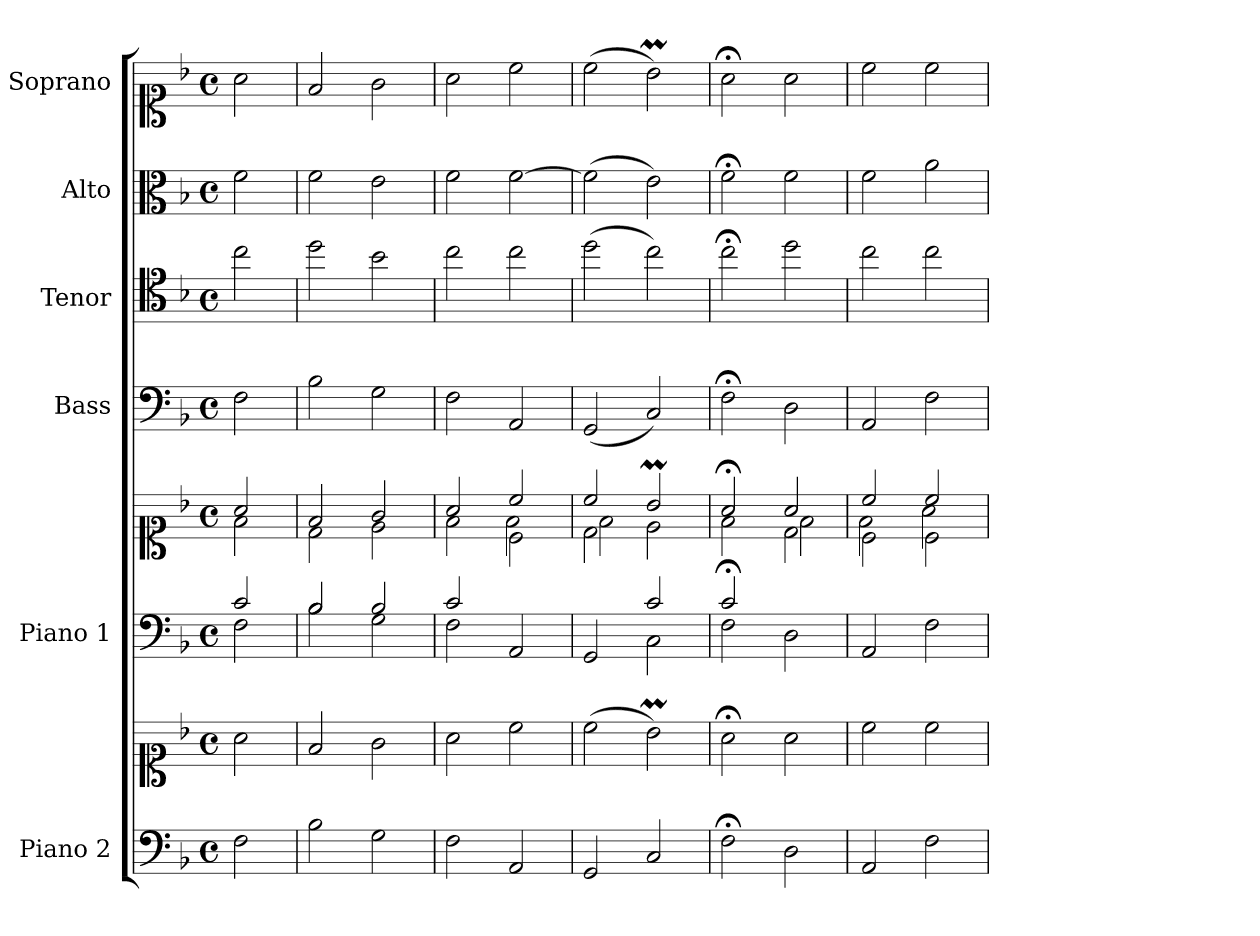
**kern	**kern	**kern	**kern	**kern	**kern	**kern	**kern
*part6	*part6	*part5	*part5	*part4	*part3	*part2	*part1
*staff8	*staff7	*staff6	*staff5	*staff4	*staff3	*staff2	*staff1
*I"Piano 2	*	*I"Piano 1	*	*I"Bass	*I"Tenor	*I"Alto	*I"Soprano
*I'Pno 2	*	*I'Pno 1	*	*I'B.	*I'T.	*I'A.	*I'S.
*clefF4	*clefC1	*clefF4	*clefC1	*clefF4	*clefC4	*clefC3	*clefC1
*	*	*	*	*	*ITrd7c12	*	*
*k[b-]	*k[b-]	*k[b-]	*k[b-]	*k[b-]	*k[b-]	*k[b-]	*k[b-]
*F:	*F:	*F:	*F:	*F:	*F:	*F:	*F:
*M4/4	*M4/4	*M4/4	*M4/4	*M4/4	*M4/4	*M4/4	*M4/4
*met(c)	*met(c)	*met(c)	*met(c)	*met(c)	*met(c)	*met(c)	*met(c)
=1	=1	=1	=1	=1	=1	=1	=1
*	*	*^	*^	*	*	*	*
2F\	2a\	2c/	2F\	2a/	2f\	2F\	2c\	2f\	2a\
=2	=2	=2	=2	=2	=2	=2	=2	=2	=2
2B-\	2f/	2B-/	2B-\	2f/	2d\	2B-\	2d\	2f\	2f/
2G\	2g\	2B-/	2G\	2g/	2e\	2G\	2B-\	2e\	2g\
=3	=3	=3	=3	=3	=3	=3	=3	=3	=3
*	*	*	*	*	*^	*	*	*	*
2F\	2a\	2c/	2F\	2a/	2ryy	2f\	2F\	2c\	2f\	2a\
2AA/	2cc\	2ryy	2AA/	2cc/	2c\	2f\	2AA/	2c\	[>2f\	2cc\
=4	=4	=4	=4	=4	=4	=4	=4	=4	=4	=4
2GG/	(2cc\	2ryy	2GG/	2cc/	2d\	2f\	(2GG/	(2d\	(2f\]	(2cc\
2C/	2b-M\)	2c/	2C\	2b-M/	2ryy	2e\	2C/)	2c\)	2e\)	2b-M\)
=5	=5	=5	=5	=5	=5	=5	=5	=5	=5	=5
2F;\	2a;<\	2c;/	2F\	2a;</	2ryy	2f\	2F;<\	2c;<\	2f;<\	2a;<\
2D\	2a\	2ryy	2D\	2a/	2d\	2f\	2D\	2d\	2f\	2a\
*	*	*v	*v	*	*	*	*	*	*	*
=6	=6	=6	=6	=6	=6	=6	=6	=6	=6
2AA/	2cc\	2AA/	2cc/	2c\	2f\	2AA/	2c\	2f\	2cc\
2F\	2cc\	2F\	2cc/	2c\	2a\	2F\	2c\	2a\	2cc\
*	*	*	*v	*v	*v	*	*	*	*
=	=	=	=	=	=	=	=
*-	*-	*-	*-	*-	*-	*-	*-
